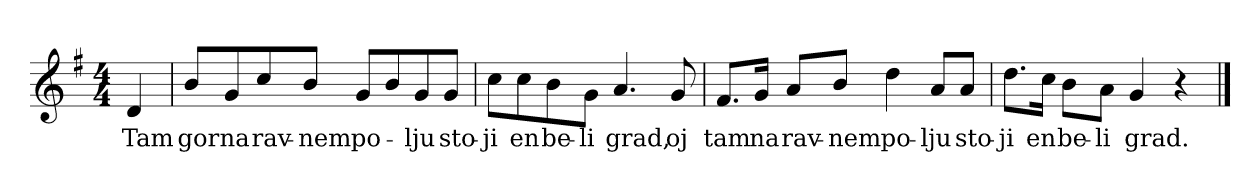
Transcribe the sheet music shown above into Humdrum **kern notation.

**kern	**text
*part1	*part1
*staff1	*staff1
*clefG2	*
*k[f#]	*
*G:	*
*M4/4	*
=	=
4d/	Tam
=1	=1
8b/L	gor
8g/	na
8cc/	rav-
8b/J	-nem
8g/L	po-
8b/	.
8g/	-lju
8g/J	sto-
=2	=2
8cc\L	-ji
8cc\	en
8b\	be-
8g\J	-li
4.a/	grad,
8g/	oj
=3	=3
8.f#/L	tam
16g/Jk	na
8a/L	rav-
8b/J	-nem
4dd\	po-
8a/L	-lju
8a/J	sto-
!!LO:LB:g=z
=4	=4
8.dd\L	-ji
16cc\Jk	en
8b\L	be-
8a\J	-li
4g/	grad.
4r	.
==	==
*-	*-
